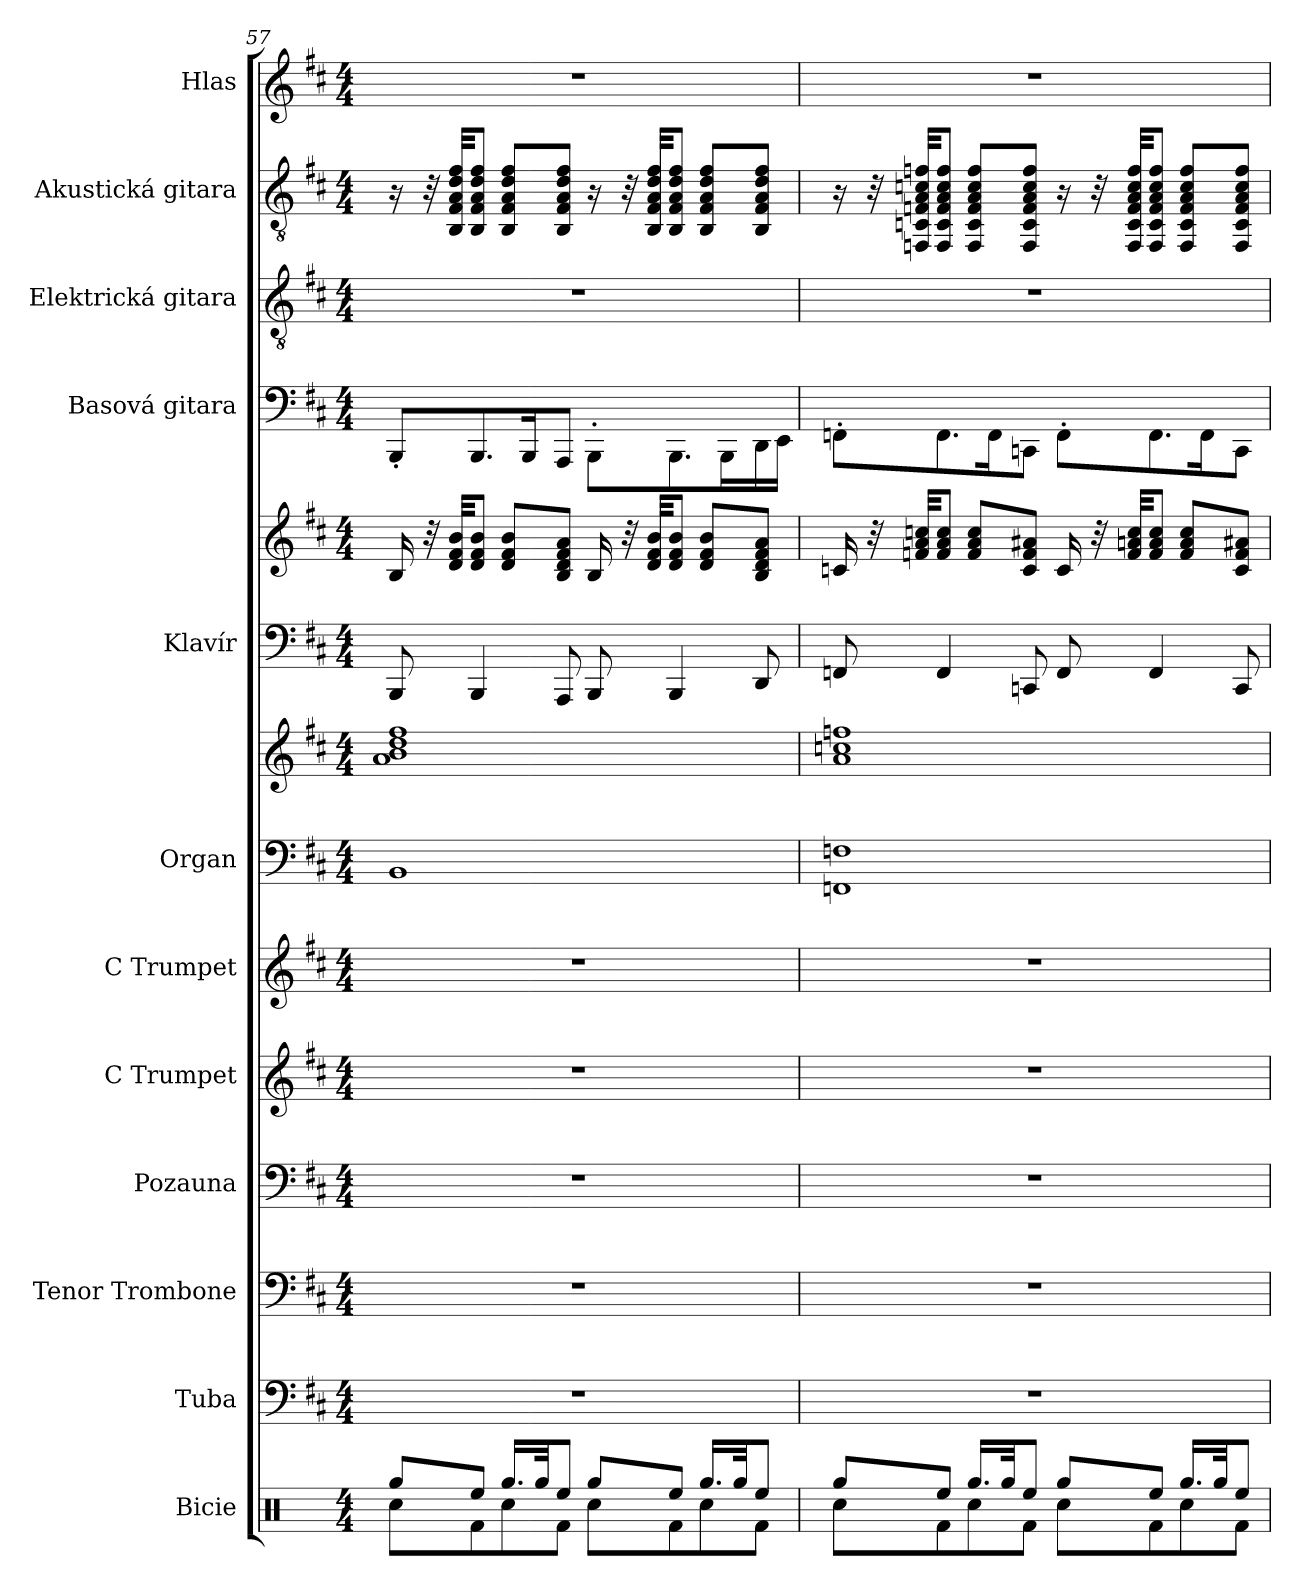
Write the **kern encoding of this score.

**kern	**kern	**kern	**kern	**kern	**kern	**kern	**kern	**kern	**kern	**kern	**kern	**kern	**kern
*part12	*part11	*part10	*part9	*part8	*part7	*part6	*part6	*part5	*part5	*part4	*part3	*part2	*part1
*staff14	*staff13	*staff12	*staff11	*staff10	*staff9	*staff8	*staff7	*staff6	*staff5	*staff4	*staff3	*staff2	*staff1
*I"Bicie	*I"Tuba	*I"Tenor Trombone	*I"Pozauna	*I"C Trumpet	*I"C Trumpet	*I"Organ	*	*I"Klavír	*	*I"Basová gitara	*I"Elektrická gitara	*I"Akustická gitara	*I"Hlas
*	*I'Tba.	*I'T. Tbn.	*	*I'C Tpt.	*I'C Tpt.	*I'Org.	*	*I'Kl.	*	*	*	*	*I'Hl.
*clefX	*clefF4	*clefF4	*clefF4	*clefG2	*clefG2	*clefF4	*clefG2	*clefF4	*clefG2	*	*clefGv2	*clefGv2	*clefG2
*	*	*	*	*	*	*	*	*	*	*ITrd7c12	*	*	*
*k[]	*k[f#c#]	*k[f#c#]	*k[f#c#]	*k[f#c#]	*k[f#c#]	*k[f#c#]	*k[f#c#]	*k[f#c#]	*k[f#c#]	*k[f#c#]	*k[f#c#]	*k[f#c#]	*k[f#c#]
*M4/4	*M4/4	*M4/4	*M4/4	*M4/4	*M4/4	*M4/4	*M4/4	*M4/4	*M4/4	*M4/4	*M4/4	*M4/4	*M4/4
=57	=57	=57	=57	=57	=57	=57	=57	=57	=57	=57	=57	=57	=57
*^	*	*	*	*	*	*	*	*	*	*	*	*	*
8Rgg/L	8Rcc\L	1r	1r	1r	1r	1r	1BB	1a 1b 1dd 1ff#	8BBB/	16B/	8BBBB'/L	1r	16r	1r
.	.	.	.	.	.	.	.	.	.	32r	.	.	32r	.
.	.	.	.	.	.	.	.	.	.	32d/ 32f#/ 32b/KKL	.	.	32BB/ 32F#/ 32A/ 32d/ 32f#/KKL	.
8Ree/J	8Rf\	.	.	.	.	.	.	.	4BBB/	8d/ 8f#/ 8b/J	8.BBBB/	.	8BB/ 8F#/ 8A/ 8d/ 8f#/J	.
16.Rgg/LL	8Rcc\	.	.	.	.	.	.	.	.	8d/ 8f#/ 8b/L	.	.	8BB/ 8F#/ 8A/ 8d/ 8f#/L	.
.	.	.	.	.	.	.	.	.	.	.	16BBBB/K	.	.	.
32Rgg/JK	.	.	.	.	.	.	.	.	.	.	.	.	.	.
8Ree/J	8Rf\J	.	.	.	.	.	.	.	8AAA/	8B/ 8d/ 8f#/ 8a/J	8AAAA/J	.	8BB/ 8F#/ 8A/ 8d/ 8f#/J	.
8Rgg/L	8Rcc\L	.	.	.	.	.	.	.	8BBB/	16B/	8BBBB'\L	.	16r	.
.	.	.	.	.	.	.	.	.	.	32r	.	.	32r	.
.	.	.	.	.	.	.	.	.	.	32d/ 32f#/ 32b/KKL	.	.	32BB/ 32F#/ 32A/ 32d/ 32f#/KKL	.
8Ree/J	8Rf\	.	.	.	.	.	.	.	4BBB/	8d/ 8f#/ 8b/J	8.BBBB\	.	8BB/ 8F#/ 8A/ 8d/ 8f#/J	.
16.Rgg/LL	8Rcc\	.	.	.	.	.	.	.	.	8d/ 8f#/ 8b/L	.	.	8BB/ 8F#/ 8A/ 8d/ 8f#/L	.
.	.	.	.	.	.	.	.	.	.	.	16BBBB\L	.	.	.
32Rgg/JK	.	.	.	.	.	.	.	.	.	.	.	.	.	.
8Ree/J	8Rf\J	.	.	.	.	.	.	.	8DD/	8B/ 8d/ 8f#/ 8a/J	16DDD\	.	8BB/ 8F#/ 8A/ 8d/ 8f#/J	.
.	.	.	.	.	.	.	.	.	.	.	16EEE\JJ	.	.	.
!!LO:PB:g=z
=58	=58	=58	=58	=58	=58	=58	=58	=58	=58	=58	=58	=58	=58	=58
8Rgg/L	8Rcc\L	1r	1r	1r	1r	1r	1FFn 1Fn	1a 1ccn 1ffn	8FFn/	16cn/	8FFFn'\L	1r	16r	1r
.	.	.	.	.	.	.	.	.	.	32r	.	.	32r	.
.	.	.	.	.	.	.	.	.	.	32fn/ 32a/ 32ccn/KKL	.	.	32FFn/ 32Cn/ 32Fn/ 32A/ 32cn/ 32fn/KKL	.
8Ree/J	8Rf\	.	.	.	.	.	.	.	4FF/	8f/ 8a/ 8cc/J	8.FFF\	.	8FF/ 8C/ 8F/ 8A/ 8c/ 8f/J	.
16.Rgg/LL	8Rcc\	.	.	.	.	.	.	.	.	8f/ 8a/ 8cc/L	.	.	8FF/ 8C/ 8F/ 8A/ 8c/ 8f/L	.
.	.	.	.	.	.	.	.	.	.	.	16FFF\K	.	.	.
32Rgg/JK	.	.	.	.	.	.	.	.	.	.	.	.	.	.
8Ree/J	8Rf\J	.	.	.	.	.	.	.	8CCn/	8c/ 8f/ 8a#X/J	8CCCn\J	.	8FF/ 8C/ 8F/ 8A/ 8c/ 8f/J	.
8Rgg/L	8Rcc\L	.	.	.	.	.	.	.	8FF/	16c/	8FFF'\L	.	16r	.
.	.	.	.	.	.	.	.	.	.	32r	.	.	32r	.
.	.	.	.	.	.	.	.	.	.	32f/ 32an/ 32cc/KKL	.	.	32FF/ 32C/ 32F/ 32A/ 32c/ 32f/KKL	.
8Ree/J	8Rf\	.	.	.	.	.	.	.	4FF/	8f/ 8a/ 8cc/J	8.FFF\	.	8FF/ 8C/ 8F/ 8A/ 8c/ 8f/J	.
16.Rgg/LL	8Rcc\	.	.	.	.	.	.	.	.	8f/ 8a/ 8cc/L	.	.	8FF/ 8C/ 8F/ 8A/ 8c/ 8f/L	.
.	.	.	.	.	.	.	.	.	.	.	16FFF\K	.	.	.
32Rgg/JK	.	.	.	.	.	.	.	.	.	.	.	.	.	.
8Ree/J	8Rf\J	.	.	.	.	.	.	.	8CC/	8c/ 8f/ 8a#X/J	8CCC\J	.	8FF/ 8C/ 8F/ 8A/ 8c/ 8f/J	.
*v	*v	*	*	*	*	*	*	*	*	*	*	*	*	*
=	=	=	=	=	=	=	=	=	=	=	=	=	=
*-	*-	*-	*-	*-	*-	*-	*-	*-	*-	*-	*-	*-	*-
